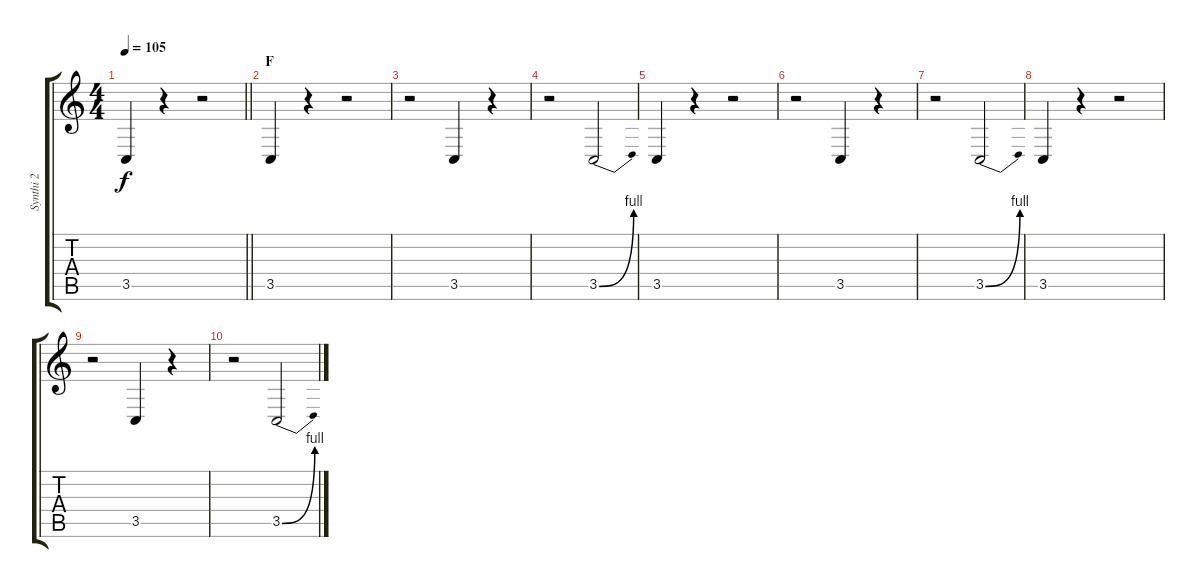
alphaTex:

\track ("Synthi 2" "Synthi 2") {instrument pad5bowed}
\staff {score tabs}
\tuning (E4 B3 G3 D3 A2 E2) {hide}
\ts (4 4)
\tempo 105
\clef g2
\barLineRight lightlight
\ks c
3.5.4{dy f} r.4 r.2 |
\section ("" "F")
3.5.4 r.4 r.2 |
r.2 3.5.4 r.4 |
r.2 3.5{be (bend 0 0 60 4)}.2 |
3.5.4 r.4 r.2 |
r.2 3.5.4 r.4 |
r.2 3.5{be (bend 0 0 60 4)}.2 |
3.5.4 r.4 r.2 |
r.2 3.5.4 r.4 |
r.2 3.5{be (bend 0 0 60 4)}.2
